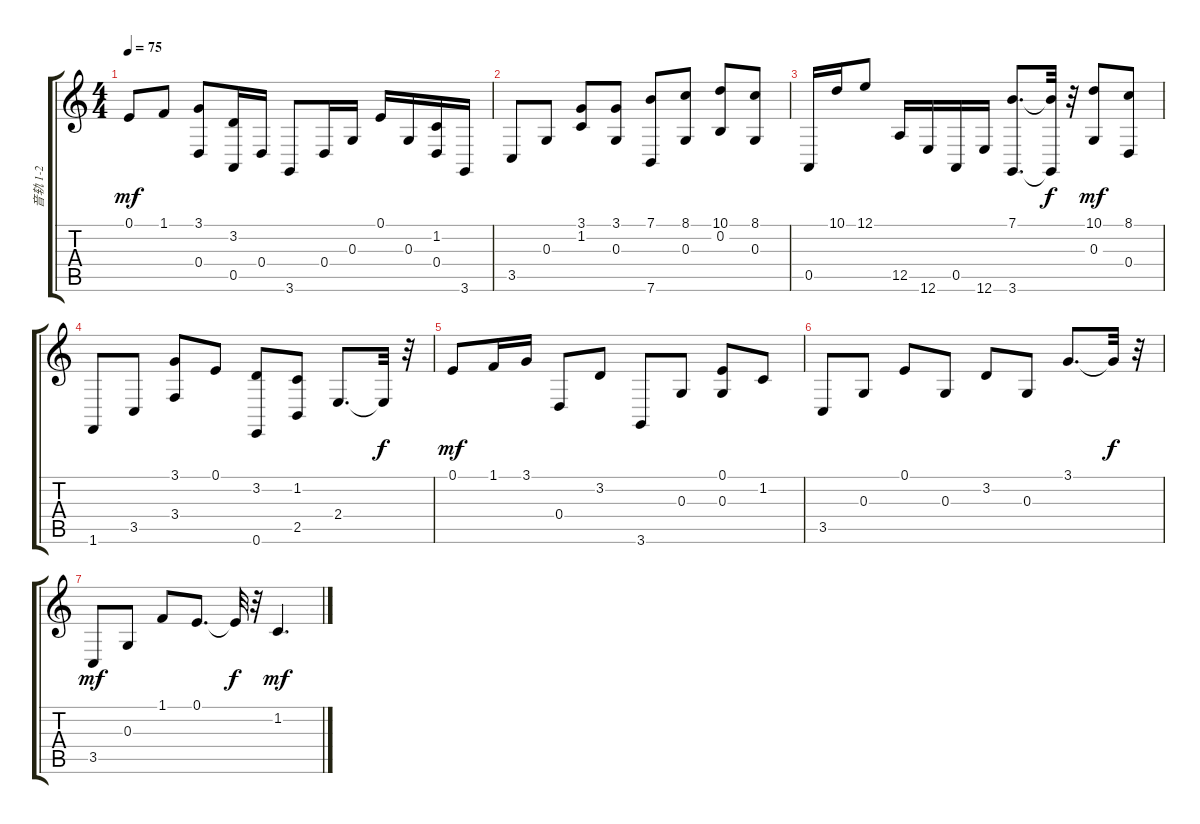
\track ("音轨 1-2" "音轨 1-2") {instrument acousticgrandpiano}
\staff {score tabs}
\tuning (E4 B3 G3 D3 A2 E2) {hide}
\ts (4 4)
\tempo 75
\clef g2
\ks c
0.1.8{dy mf} 1.1.8 (3.1 0.4).8 (3.2 0.5).16 0.4.16 3.6.8 0.4.16 0.3.16 0.1.16 0.3.16 (1.2 0.4).16 3.6.16 |
3.5.8 0.3.8 (3.1 1.2).8 (3.1 0.3).8 (7.1 7.6).8 (8.1 0.3).8 (10.1 0.2).8 (8.1 0.3).8 |
0.5.16 10.1.16 12.1.8 12.5.16 12.6.16 0.5.16 12.6.16 (7.1 3.6).8{d} (7.1{t} 3.6{t}).32{dy f} r.32 (10.1 0.3).8{dy mf} (8.1 0.4).8 |
1.6.8 3.5.8 (3.1 3.4).8 0.1.8 (3.2 0.6).8 (1.2 2.5).8 2.4.8{d} 2.4{t}.32{dy f} r.32 |
0.1.8{dy mf} 1.1.16 3.1.16 0.4.8 3.2.8 3.6.8 0.3.8 (0.1 0.3).8 1.2.8 |
3.5.8 0.3.8 0.1.8 0.3.8 3.2.8 0.3.8 3.1.8{d} 3.1{t}.32{dy f} r.32 |
3.5.8{dy mf} 0.3.8 1.1.8 0.1.8{d} 0.1{t}.32{dy f} r.32 1.2.4{d dy mf}
